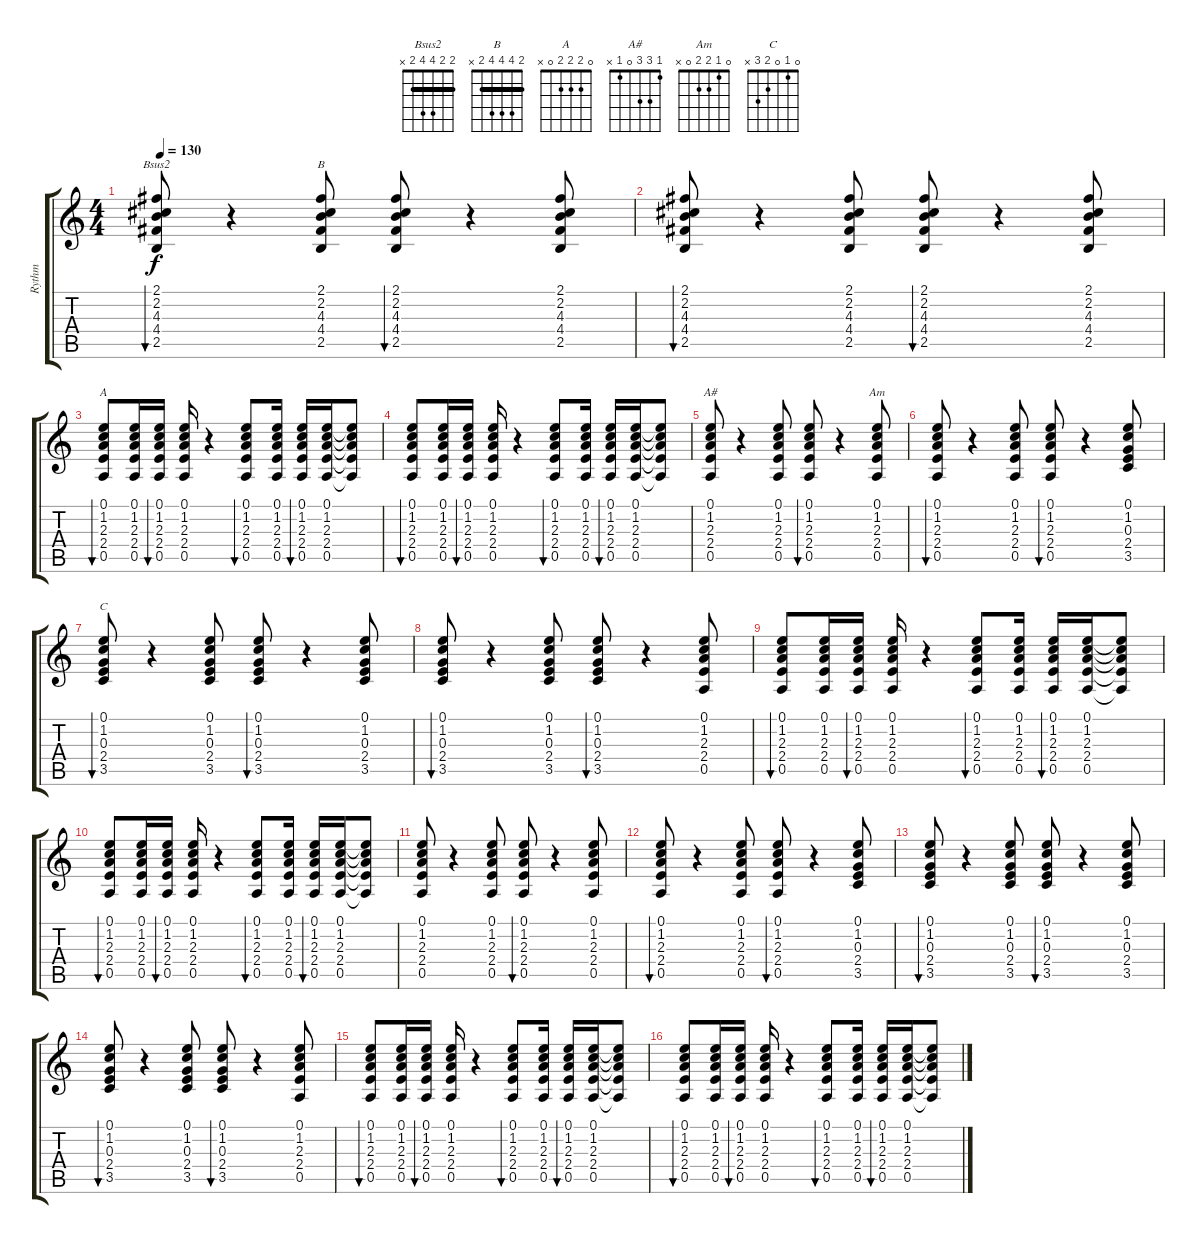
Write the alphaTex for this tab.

\track ("Rythm" "Rythm") {instrument acousticguitarnylon}
\staff {score tabs}
\tuning (E4 B3 G3 D3 A2 E2) {hide}
\chord ("Bsus2" 2 2 4 4 2 x) {barre 2}
\chord ("B" 2 4 4 4 2 x) {barre 2}
\chord ("A" 0 2 2 2 0 x)
\chord ("A#" 1 3 3 0 1 x)
\chord ("Am" 0 1 2 2 0 x)
\chord ("C" 0 1 0 2 3 x)
\ts (4 4)
\tempo 130
\clef g2
\ks c
(2.1 2.2 4.3 4.4 2.5).8{bu 30 ch "Bsus2" dy f} r.4 (2.1 2.2 4.3 4.4 2.5).8{ch "B"} (2.1 2.2 4.3 4.4 2.5).8{bu 30} r.4 (2.1 2.2 4.3 4.4 2.5).8 |
(2.1 2.2 4.3 4.4 2.5).8{bu 30} r.4 (2.1 2.2 4.3 4.4 2.5).8 (2.1 2.2 4.3 4.4 2.5).8{bu 30} r.4 (2.1 2.2 4.3 4.4 2.5).8 |
(0.1 1.2 2.3 2.4 0.5).8{bu 30 ch "A"} (0.1 1.2 2.3 2.4 0.5).16 (0.1 1.2 2.3 2.4 0.5).16{bu 30} (0.1 1.2 2.3 2.4 0.5).16 r.4 (0.1 1.2 2.3 2.4 0.5).8{bu 30} (0.1 1.2 2.3 2.4 0.5).16 (0.1 1.2 2.3 2.4 0.5).16{bu 30} (0.1 1.2 2.3 2.4 0.5).16 (0.1{t} 1.2{t} 2.3{t} 2.4{t} 0.5{t}).8 |
(0.1 1.2 2.3 2.4 0.5).8{bu 30} (0.1 1.2 2.3 2.4 0.5).16 (0.1 1.2 2.3 2.4 0.5).16{bu 30} (0.1 1.2 2.3 2.4 0.5).16 r.4 (0.1 1.2 2.3 2.4 0.5).8{bu 30} (0.1 1.2 2.3 2.4 0.5).16 (0.1 1.2 2.3 2.4 0.5).16{bu 30} (0.1 1.2 2.3 2.4 0.5).16 (0.1{t} 1.2{t} 2.3{t} 2.4{t} 0.5{t}).8 |
(0.1 1.2 2.3 2.4 0.5).8{ch "A#"} r.4 (0.1 1.2 2.3 2.4 0.5).8 (0.1 1.2 2.3 2.4 0.5).8{bu 30} r.4 (0.1 1.2 2.3 2.4 0.5).8{ch "Am"} |
(0.1 1.2 2.3 2.4 0.5).8{bu 30} r.4 (0.1 1.2 2.3 2.4 0.5).8 (0.1 1.2 2.3 2.4 0.5).8{bu 30} r.4 (0.1 1.2 0.3 2.4 3.5).8 |
(0.1 1.2 0.3 2.4 3.5).8{bu 30 ch "C"} r.4 (0.1 1.2 0.3 2.4 3.5).8 (0.1 1.2 0.3 2.4 3.5).8{bu 30} r.4 (0.1 1.2 0.3 2.4 3.5).8 |
(0.1 1.2 0.3 2.4 3.5).8{bu 30} r.4 (0.1 1.2 0.3 2.4 3.5).8 (0.1 1.2 0.3 2.4 3.5).8{bu 30} r.4 (0.1 1.2 2.3 2.4 0.5).8 |
(0.1 1.2 2.3 2.4 0.5).8{bu 30} (0.1 1.2 2.3 2.4 0.5).16 (0.1 1.2 2.3 2.4 0.5).16{bu 30} (0.1 1.2 2.3 2.4 0.5).16 r.4 (0.1 1.2 2.3 2.4 0.5).8{bu 30} (0.1 1.2 2.3 2.4 0.5).16 (0.1 1.2 2.3 2.4 0.5).16{bu 30} (0.1 1.2 2.3 2.4 0.5).16 (0.1{t} 1.2{t} 2.3{t} 2.4{t} 0.5{t}).8 |
(0.1 1.2 2.3 2.4 0.5).8{bu 30} (0.1 1.2 2.3 2.4 0.5).16 (0.1 1.2 2.3 2.4 0.5).16{bu 30} (0.1 1.2 2.3 2.4 0.5).16 r.4 (0.1 1.2 2.3 2.4 0.5).8{bu 30} (0.1 1.2 2.3 2.4 0.5).16 (0.1 1.2 2.3 2.4 0.5).16{bu 30} (0.1 1.2 2.3 2.4 0.5).16 (0.1{t} 1.2{t} 2.3{t} 2.4{t} 0.5{t}).8 |
(0.1 1.2 2.3 2.4 0.5).8 r.4 (0.1 1.2 2.3 2.4 0.5).8 (0.1 1.2 2.3 2.4 0.5).8{bu 30} r.4 (0.1 1.2 2.3 2.4 0.5).8 |
(0.1 1.2 2.3 2.4 0.5).8{bu 30} r.4 (0.1 1.2 2.3 2.4 0.5).8 (0.1 1.2 2.3 2.4 0.5).8{bu 30} r.4 (0.1 1.2 0.3 2.4 3.5).8 |
(0.1 1.2 0.3 2.4 3.5).8{bu 30} r.4 (0.1 1.2 0.3 2.4 3.5).8 (0.1 1.2 0.3 2.4 3.5).8{bu 30} r.4 (0.1 1.2 0.3 2.4 3.5).8 |
(0.1 1.2 0.3 2.4 3.5).8{bu 30} r.4 (0.1 1.2 0.3 2.4 3.5).8 (0.1 1.2 0.3 2.4 3.5).8{bu 30} r.4 (0.1 1.2 2.3 2.4 0.5).8 |
(0.1 1.2 2.3 2.4 0.5).8{bu 30} (0.1 1.2 2.3 2.4 0.5).16 (0.1 1.2 2.3 2.4 0.5).16{bu 30} (0.1 1.2 2.3 2.4 0.5).16 r.4 (0.1 1.2 2.3 2.4 0.5).8{bu 30} (0.1 1.2 2.3 2.4 0.5).16 (0.1 1.2 2.3 2.4 0.5).16{bu 30} (0.1 1.2 2.3 2.4 0.5).16 (0.1{t} 1.2{t} 2.3{t} 2.4{t} 0.5{t}).8 |
(0.1 1.2 2.3 2.4 0.5).8{bu 30} (0.1 1.2 2.3 2.4 0.5).16 (0.1 1.2 2.3 2.4 0.5).16{bu 30} (0.1 1.2 2.3 2.4 0.5).16 r.4 (0.1 1.2 2.3 2.4 0.5).8{bu 30} (0.1 1.2 2.3 2.4 0.5).16 (0.1 1.2 2.3 2.4 0.5).16{bu 30} (0.1 1.2 2.3 2.4 0.5).16 (0.1{t} 1.2{t} 2.3{t} 2.4{t} 0.5{t}).8
